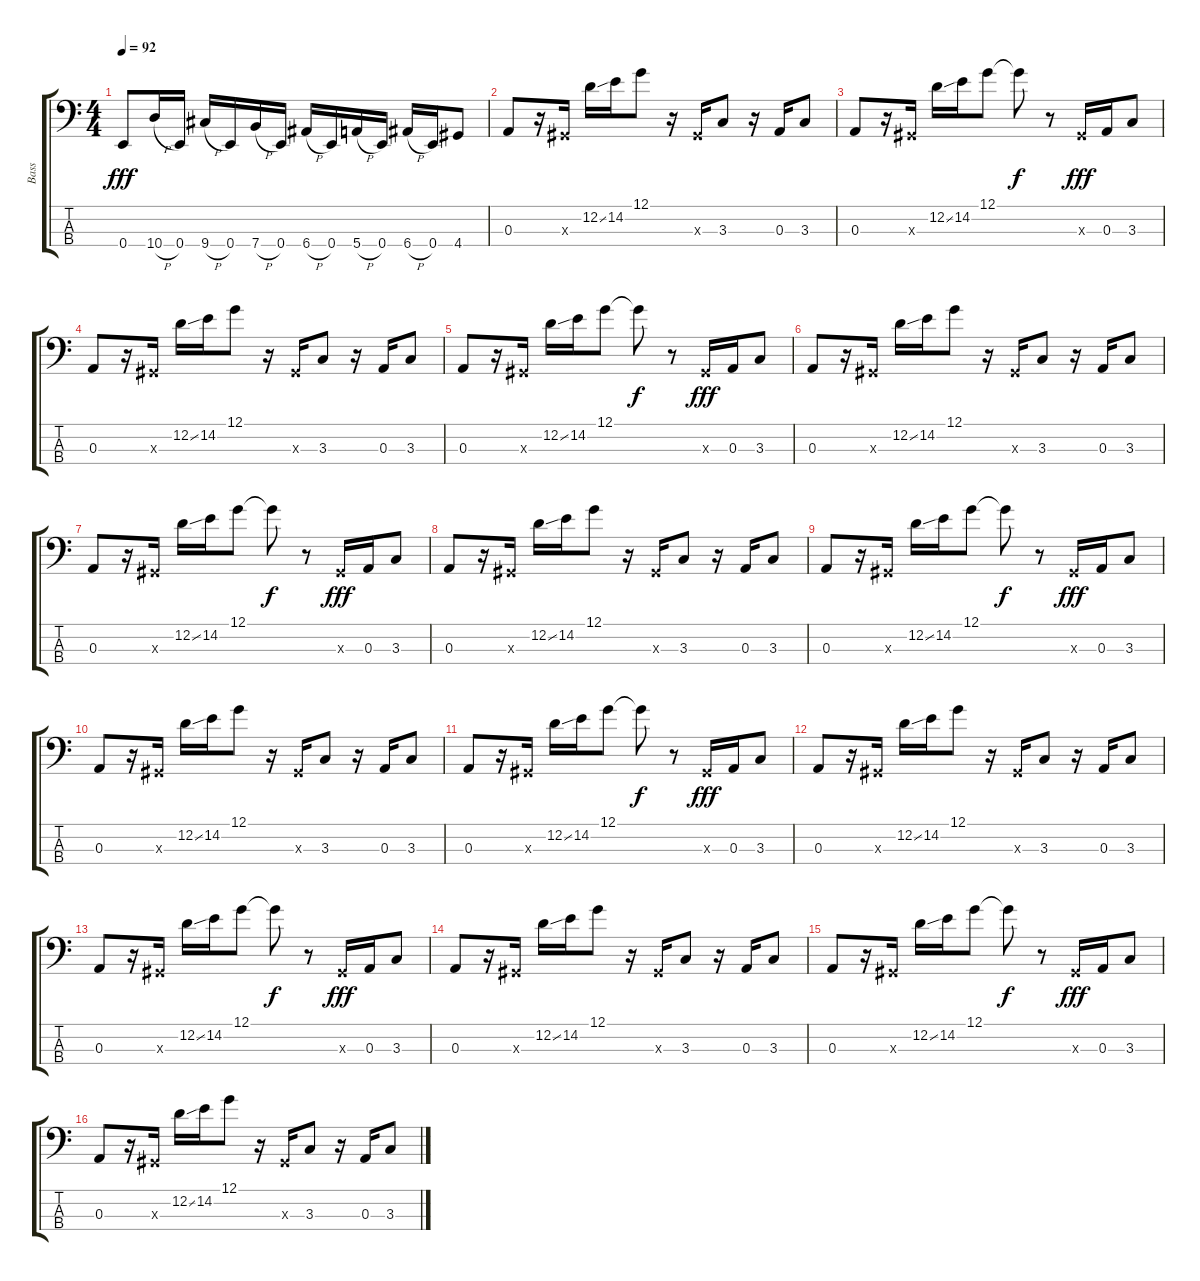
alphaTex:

\track ("Bass" "Bass") {instrument electricbassfinger}
\staff {score tabs}
\tuning (G2 D2 A1 E1) {hide}
\ts (4 4)
\tempo 92
\clef f4
\ks c
0.4.8{dy fff} 10.4{h}.16 0.4.16 9.4{h}.16 0.4.16 7.4{h}.16 0.4.16 6.4{h}.16 0.4.16 5.4{h}.16 0.4.16 6.4{h}.16 0.4.16 4.4.8 |
0.3.8 r.16 -1.3{x}.16 12.2{ss}.16 14.2.16 12.1.8 r.16 -1.3{x}.16 3.3.8 r.16 0.3.16 3.3.8 |
0.3.8 r.16 -1.3{x}.16 12.2{ss}.16 14.2.16 12.1.8 12.1{t}.8{dy f} r.8 -1.3{x}.16{dy fff} 0.3.16 3.3.8 |
0.3.8 r.16 -1.3{x}.16 12.2{ss}.16 14.2.16 12.1.8 r.16 -1.3{x}.16 3.3.8 r.16 0.3.16 3.3.8 |
0.3.8 r.16 -1.3{x}.16 12.2{ss}.16 14.2.16 12.1.8 12.1{t}.8{dy f} r.8 -1.3{x}.16{dy fff} 0.3.16 3.3.8 |
0.3.8 r.16 -1.3{x}.16 12.2{ss}.16 14.2.16 12.1.8 r.16 -1.3{x}.16 3.3.8 r.16 0.3.16 3.3.8 |
0.3.8 r.16 -1.3{x}.16 12.2{ss}.16 14.2.16 12.1.8 12.1{t}.8{dy f} r.8 -1.3{x}.16{dy fff} 0.3.16 3.3.8 |
0.3.8 r.16 -1.3{x}.16 12.2{ss}.16 14.2.16 12.1.8 r.16 -1.3{x}.16 3.3.8 r.16 0.3.16 3.3.8 |
0.3.8 r.16 -1.3{x}.16 12.2{ss}.16 14.2.16 12.1.8 12.1{t}.8{dy f} r.8 -1.3{x}.16{dy fff} 0.3.16 3.3.8 |
0.3.8 r.16 -1.3{x}.16 12.2{ss}.16 14.2.16 12.1.8 r.16 -1.3{x}.16 3.3.8 r.16 0.3.16 3.3.8 |
0.3.8 r.16 -1.3{x}.16 12.2{ss}.16 14.2.16 12.1.8 12.1{t}.8{dy f} r.8 -1.3{x}.16{dy fff} 0.3.16 3.3.8 |
0.3.8 r.16 -1.3{x}.16 12.2{ss}.16 14.2.16 12.1.8 r.16 -1.3{x}.16 3.3.8 r.16 0.3.16 3.3.8 |
0.3.8 r.16 -1.3{x}.16 12.2{ss}.16 14.2.16 12.1.8 12.1{t}.8{dy f} r.8 -1.3{x}.16{dy fff} 0.3.16 3.3.8 |
0.3.8 r.16 -1.3{x}.16 12.2{ss}.16 14.2.16 12.1.8 r.16 -1.3{x}.16 3.3.8 r.16 0.3.16 3.3.8 |
0.3.8 r.16 -1.3{x}.16 12.2{ss}.16 14.2.16 12.1.8 12.1{t}.8{dy f} r.8 -1.3{x}.16{dy fff} 0.3.16 3.3.8 |
0.3.8 r.16 -1.3{x}.16 12.2{ss}.16 14.2.16 12.1.8 r.16 -1.3{x}.16 3.3.8 r.16 0.3.16 3.3.8
